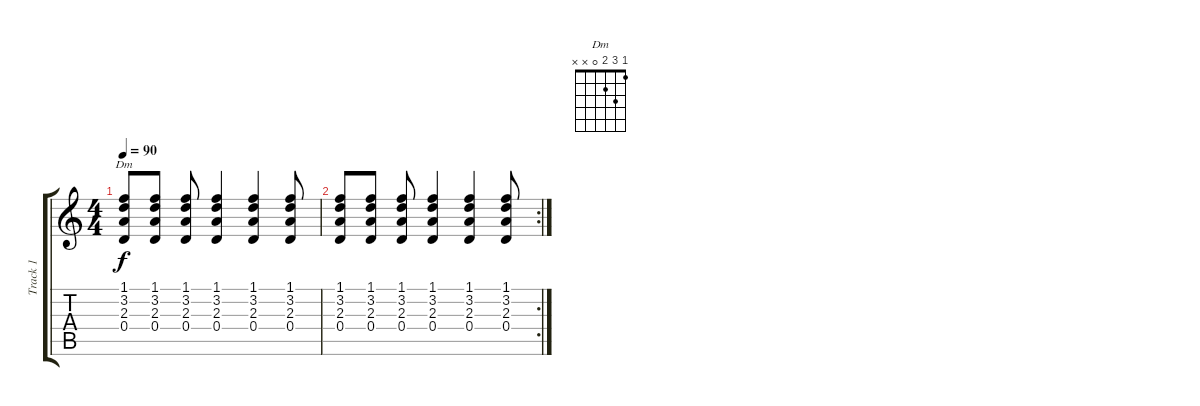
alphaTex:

\track ("Track 1" "Track 1") {instrument acousticguitarsteel}
\staff {score tabs}
\tuning (E4 B3 G3 D3 A2 E2) {hide}
\chord ("Dm" 1 3 2 0 x x)
\ts (4 4)
\tempo 90
\clef g2
\ks c
(1.1 3.2 2.3 0.4).8{ch "Dm" dy f} (1.1 3.2 2.3 0.4).8 (1.1 3.2 2.3 0.4).8 (1.1 3.2 2.3 0.4).4 (1.1 3.2 2.3 0.4).4 (1.1 3.2 2.3 0.4).8 |
\rc 2
(1.1 3.2 2.3 0.4).8 (1.1 3.2 2.3 0.4).8 (1.1 3.2 2.3 0.4).8 (1.1 3.2 2.3 0.4).4 (1.1 3.2 2.3 0.4).4 (1.1 3.2 2.3 0.4).8
